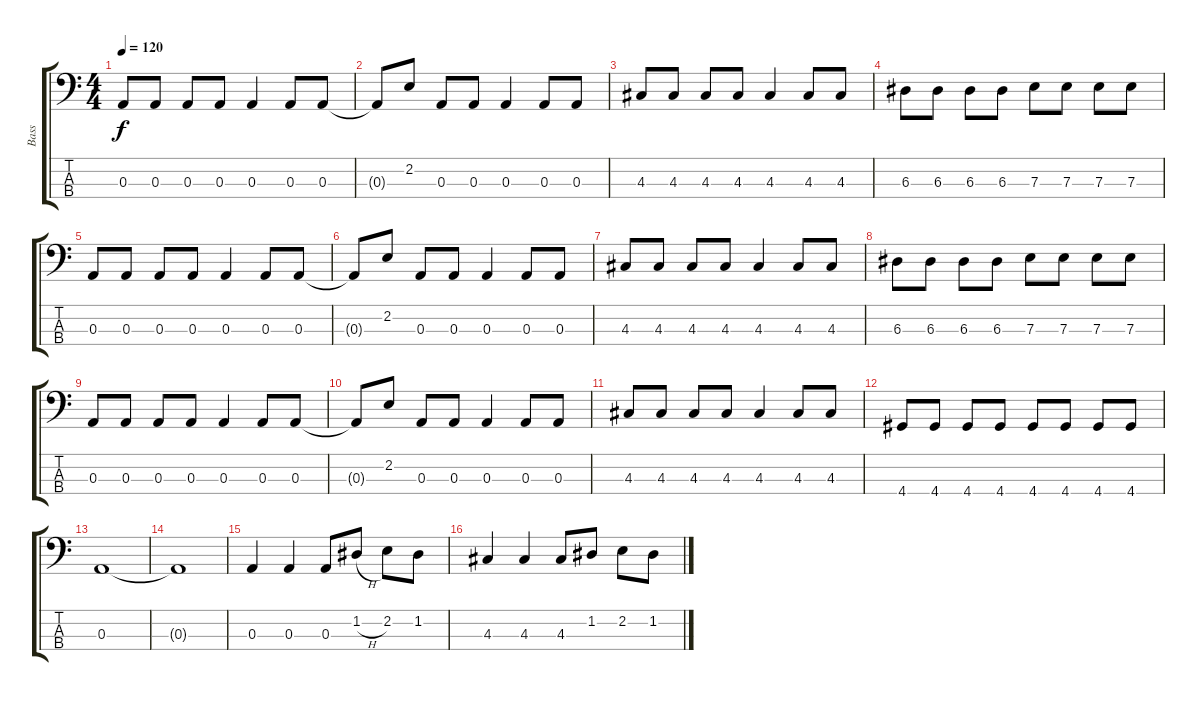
\track ("Bass" "Bass") {instrument electricbasspick}
\staff {score tabs}
\tuning (G2 D2 A1 E1) {hide}
\ts (4 4)
\tempo 120
\clef f4
\ks c
0.3.8{dy f} 0.3.8 0.3.8 0.3.8 0.3.4 0.3.8 0.3.8 |
0.3{t}.8 2.2.8 0.3.8 0.3.8 0.3.4 0.3.8 0.3.8 |
4.3.8 4.3.8 4.3.8 4.3.8 4.3.4 4.3.8 4.3.8 |
6.3.8 6.3.8 6.3.8 6.3.8 7.3.8 7.3.8 7.3.8 7.3.8 |
0.3.8 0.3.8 0.3.8 0.3.8 0.3.4 0.3.8 0.3.8 |
0.3{t}.8 2.2.8 0.3.8 0.3.8 0.3.4 0.3.8 0.3.8 |
4.3.8 4.3.8 4.3.8 4.3.8 4.3.4 4.3.8 4.3.8 |
6.3.8 6.3.8 6.3.8 6.3.8 7.3.8 7.3.8 7.3.8 7.3.8 |
0.3.8 0.3.8 0.3.8 0.3.8 0.3.4 0.3.8 0.3.8 |
0.3{t}.8 2.2.8 0.3.8 0.3.8 0.3.4 0.3.8 0.3.8 |
4.3.8 4.3.8 4.3.8 4.3.8 4.3.4 4.3.8 4.3.8 |
4.4.8 4.4.8 4.4.8 4.4.8 4.4.8 4.4.8 4.4.8 4.4.8 |
0.3.1 |
0.3{t}.1 |
0.3.4 0.3.4 0.3.8 1.2{h}.8 2.2.8 1.2.8 |
4.3.4 4.3.4 4.3.8 1.2.8 2.2.8 1.2.8
